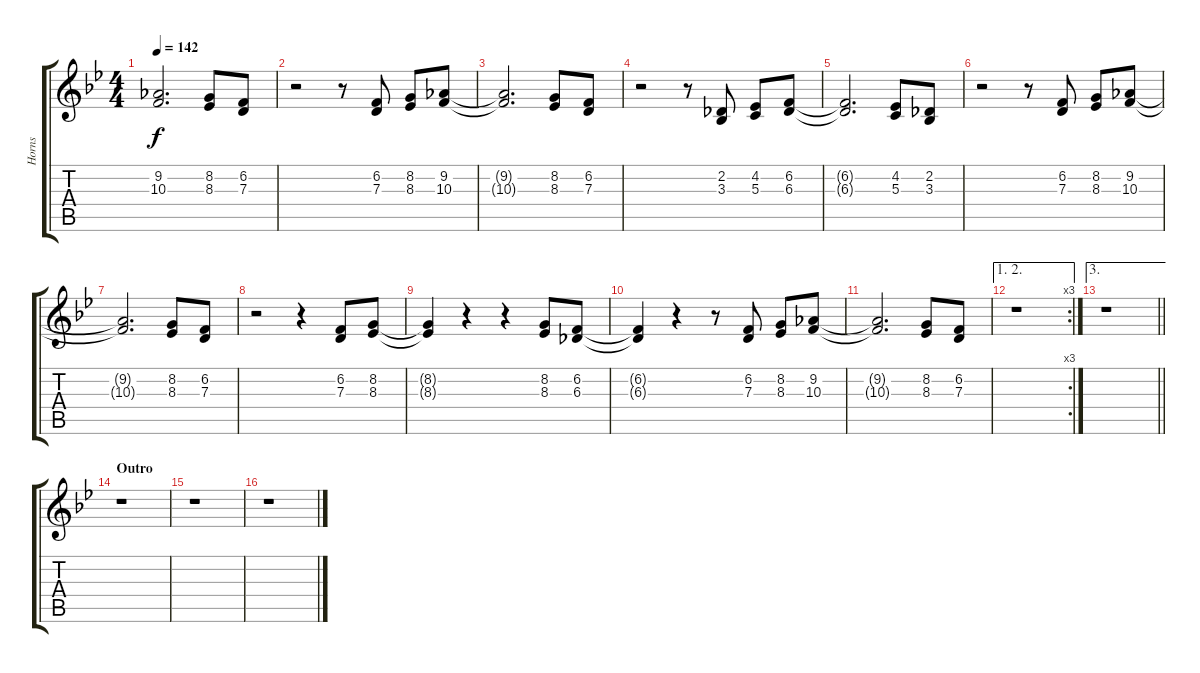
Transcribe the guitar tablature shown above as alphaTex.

\track ("Horns" "Horns") {instrument brasssection}
\staff {score tabs}
\tuning (E4 B3 G3 D3 A2 E2) {hide}
\ts (4 4)
\tempo 142
\clef g2
\ks bb
(9.2{t} 10.3{t}).2{d dy f} (8.2 8.3).8 (6.2 7.3).8 |
r.2 r.8 (6.2 7.3).8 (8.2 8.3).8 (9.2 10.3).8 |
(9.2{t} 10.3{t}).2{d} (8.2 8.3).8 (6.2 7.3).8 |
r.2 r.8 (2.2 3.3).8 (4.2 5.3).8 (6.2 6.3).8 |
(6.2{t} 6.3{t}).2{d} (4.2 5.3).8 (2.2 3.3).8 |
r.2 r.8 (6.2 7.3).8 (8.2 8.3).8 (9.2 10.3).8 |
(9.2{t} 10.3{t}).2{d} (8.2 8.3).8 (6.2 7.3).8 |
r.2 r.4 (6.2 7.3).8 (8.2 8.3).8 |
(8.2{t} 8.3{t}).4 r.4 r.4 (8.2 8.3).8 (6.2 6.3).8 |
(6.2{t} 6.3{t}).4 r.4 r.8 (6.2 7.3).8 (8.2 8.3).8 (9.2 10.3).8 |
(9.2{t} 10.3{t}).2{d} (8.2 8.3).8 (6.2 7.3).8 |
\ae (1 2)
\rc 3
r.1 |
\ae 3
\barLineRight lightlight
r.1 |
\section ("" "Outro")
r.1 |
r.1 |
r.1
